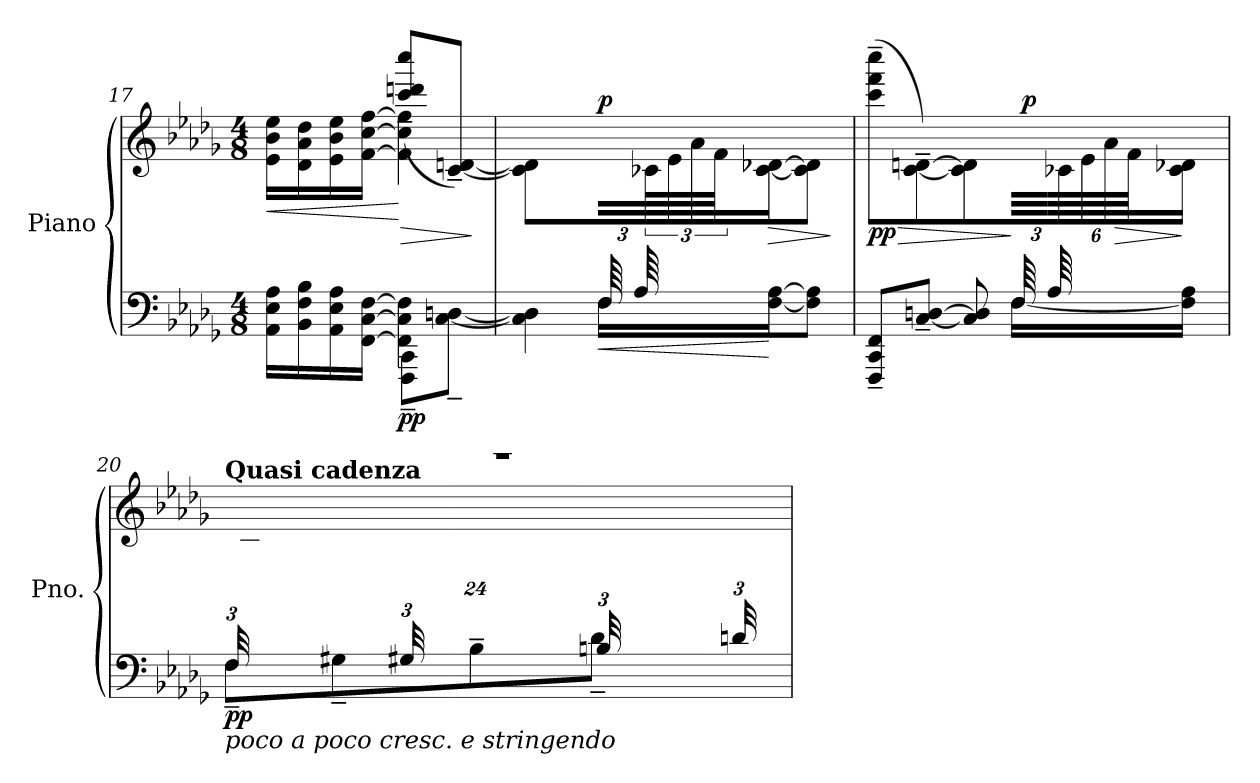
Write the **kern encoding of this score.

**kern	**kern	**dynam
*part1	*part1	*part1
*staff2	*staff1	*staff1/2
*I"Piano	*	*
*I'Pno.	*	*
*clefF4	*clefG2	*
*k[b-e-a-d-g-]	*k[b-e-a-d-g-]	*
*D-:	*D-:	*
*M4/8	*M4/8	*
=17	=17	=17
*^	*	*
!	!	!	!LO:HP:b
*	*	*^	*
16AA-\ 16E-\ 16A-\LL	4ryy	16e-\ 16b-\ 16ee-\LL	4ryy	<
16BB-\ 16F\ 16B-\	.	16d-\ 16a-\ 16dd-\	.	.
16AA-\ 16E-\ 16A-\	.	16e-\ 16b-\ 16ee-\	.	.
[<16FF\ [<16C\ [<16F\JJ	.	[<16f\ [<16cc\ [<16ff\JJ	.	.
!	!	!	!	!LO:HP:n=1:b
!	!	!	!	!LO:DY:n=1:b=2
4FF\] 4C\] 4F\]	8FFF\~< 8CC\~<L	4f\] 4cc\] 4ff\]	(>8ccc/~> 8dddn/~> 8cccc/~>L	[ > pp
.	[<8C\~< [<8Dn\~<J	.	[>8c/~> [>8dn/~>J)	.
*v	*v	*	*	*
*	*v	*v	*
.	.	]
=18	=18	=18
*^	*	*
4ryy	4C\] 4D\]	4c/] 4d/]	.
*Xbrackettup	*	*	*
!	!	!	!LO:HP:b=2
!	!	!	!LO:DY:n=1:a
(>96F/LLLL	16F\LL	48ryy	< p
96A-/	.	.	.
48%11ryy	.	96c-X\	.
*	*	*Xbrackettup	*
.	.	96e-\	.
.	.	96a-\	.
.	.	96f\JJ	.
!	!	!	!LO:HP:n=1:b
.	[16F\ [16A-\J	[16c-\ [16d-X\J	[ >
.	8F\] 8A-\]J	8c-\] 8d-\]J)	.
*v	*v	*	*
.	.	]
=19	=19	=19
*^	*	*
!	!	!	!LO:HP:b
!	!	!	!LO:DY:n=1:b
4.ryy	8FFF/~< 8CC/~< 8FF/~<L	(>8ccc\~> 8fff\~> 8cccc\~>L	> pp
.	[8C/~< [8Dn/~<J	[8c\~> [8dn\~>J)	.
.	8C/] 8D/]	8c/] 8d/]	.
(>96F/LLLL	[16F\LL	96ryy	]
!	!	!	!LO:DY:n=2:a
96A-/	.	96ryy	p
48%5ryy	.	96c-X\	.
.	.	96e-\	.
.	.	96a-\	.
!	!	!	!LO:HP:b
.	.	96f\JJ	>
.	16F\] 16A-\JJ	16c-\ 16d-X\JJ)	]
!!LO:LB:g=z
=20	=20	=20	=20
*	*	*^	*
!	!	!LO:TX:a:B:t=Quasi cadenza	!	!
!LO:TX:b:i:t=poco        a         poco       cresc.       e            stringendo	!	!	!	!
!	!	!	!	!LO:DY:b=2
48F/LLL	8F~<\L	2r	48ryy	pp
48%5ryy	.	.	48c-X\	.
.	.	.	48e-\	.
.	.	.	48a-\	.
.	.	.	48f\	.
.	.	.	48d-\JJJ	.
48G#X/LLL	8G#~<\	.	48ryy	.
48%5ryy	.	.	48dn\	.
.	.	.	48f#X\	.
.	.	.	48bn\	.
.	.	.	48g#X\	.
.	.	.	48en\JJJ	.
48Bn/LLL	8B~<\	.	48ryy	.
48%5ryy	.	.	48fn\	.
.	.	.	48an\	.
.	.	.	48ddn\	.
.	.	.	48b\	.
.	.	.	48gn\JJJ	.
48dn/LLL	8d~<\J	.	48ryy	.
48%5ryy	.	.	48a-X\	.
.	.	.	48dd\	.
.	.	.	48gg-\	.
.	.	.	48dd\	.
.	.	.	48b-X\JJJ	.
*v	*v	*	*	*
*	*v	*v	*
=	=	=
*-	*-	*-
